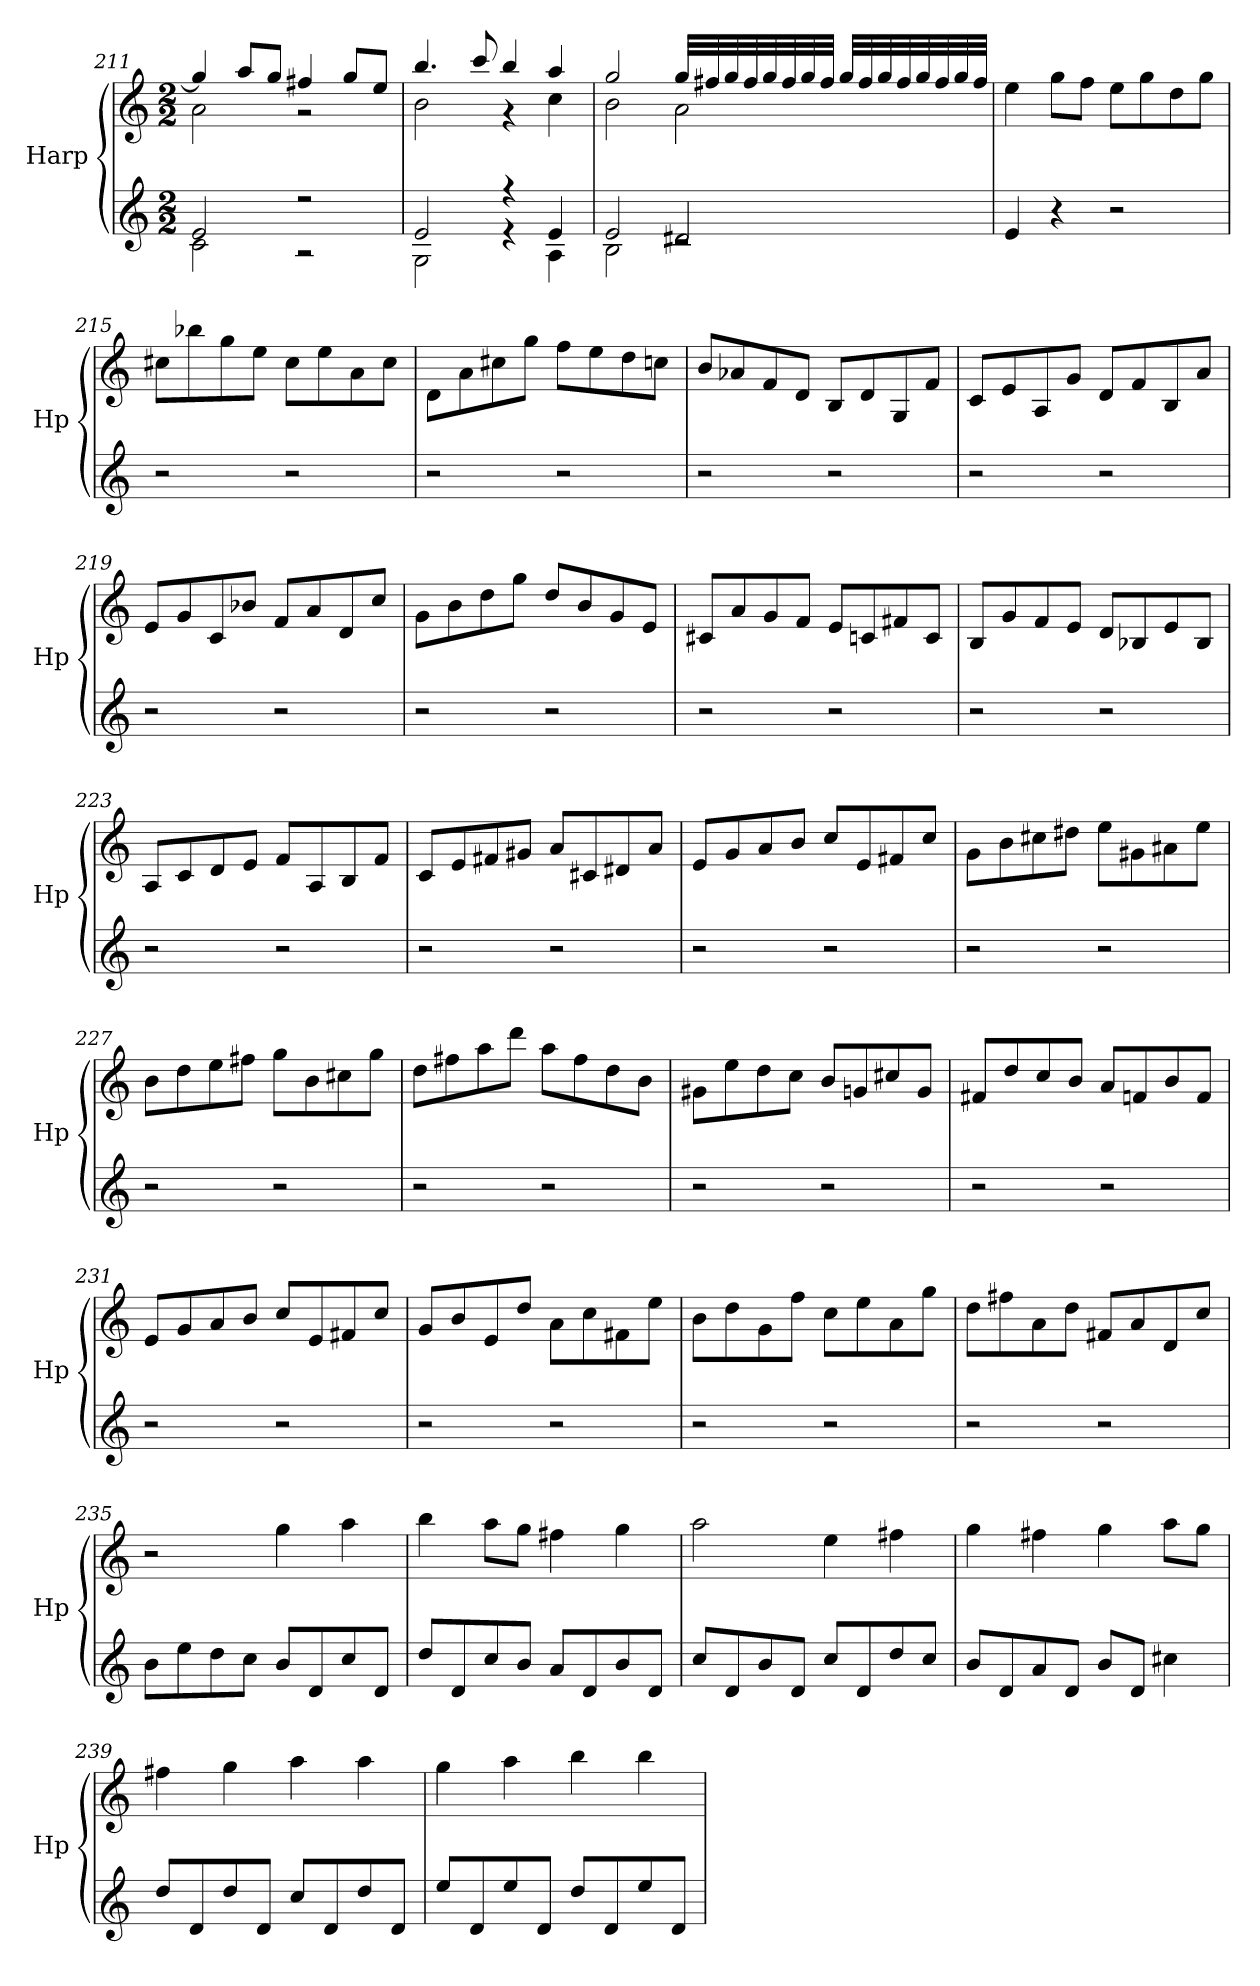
**kern	**kern
*part1	*part1
*staff2	*staff1
*I"Harp	*
*I'Hp	*
*clefG2	*clefG2
*k[]	*k[]
*M2/2	*M2/2
=211	=211
*^	*^
2e/	2c\	4gg/]	2a\
.	.	8aa/L	.
.	.	8gg/J	.
2r	2r	4ff#X/	2r
.	.	8gg/L	.
.	.	8ee/J	.
!!LO:LB:g=z	!!
=212	=212	=212	=212
2e/	2G\	4.bb/	2b\
.	.	8ccc/	.
4r	4re	4bb/	4r
4e/	4A\	4aa/	4cc\
=213	=213	=213	=213
2e/	2B\	2gg/	2b\
2d#X/	2rc	32gg/LLL	2a\
.	.	32ff#X/	.
.	.	32gg/	.
.	.	32ff#/	.
.	.	32gg/	.
.	.	32ff#/	.
.	.	32gg/	.
.	.	32ff#/JJJ	.
.	.	32gg/LLL	.
.	.	32ff#/	.
.	.	32gg/	.
.	.	32ff#/	.
.	.	32gg/	.
.	.	32ff#/	.
.	.	32gg/	.
.	.	32ff#/JJJ	.
*v	*v	*	*
*	*v	*v
=214	=214
4e/	4ee\
4r	8gg\L
.	8ff\J
2r	8ee\L
.	8gg\
.	8dd\
.	8gg\J
=215	=215
2r	8cc#X\L
.	8bb-X\
.	8gg\
.	8ee\J
2r	8cc#\L
.	8ee\
.	8a\
.	8cc#\J
!!LO:LB:g=z
=216	=216
2r	8d\L
.	8a\
.	8cc#X\
.	8gg\J
2r	8ff\L
.	8ee\
.	8dd\
.	8ccn\J
=217	=217
2r	8b/L
.	8a-X/
.	8f/
.	8d/J
2r	8B/L
.	8d/
.	8G/
.	8f/J
=218	=218
2r	8c/L
.	8e/
.	8A/
.	8g/J
2r	8d/L
.	8f/
.	8B/
.	8a/J
=219	=219
2r	8e/L
.	8g/
.	8c/
.	8b-X/J
2r	8f/L
.	8a/
.	8d/
.	8cc/J
=220	=220
2r	8g\L
.	8b\
.	8dd\
.	8gg\J
2r	8dd/L
.	8b/
.	8g/
.	8e/J
!!LO:LB:g=z
=221	=221
2r	8c#X/L
.	8a/
.	8g/
.	8f/J
2r	8e/L
.	8cn/
.	8f#X/
.	8c/J
=222	=222
2r	8B/L
.	8g/
.	8f/
.	8e/J
2r	8d/L
.	8B-X/
.	8e/
.	8B-/J
=223	=223
2r	8A/L
.	8c/
.	8d/
.	8e/J
2r	8f/L
.	8A/
.	8B/
.	8f/J
=224	=224
2r	8c/L
.	8e/
.	8f#X/
.	8g#X/J
2r	8a/L
.	8c#X/
.	8d#X/
.	8a/J
!!LO:LB:g=z
=225	=225
2r	8e/L
.	8g/
.	8a/
.	8b/J
2r	8cc/L
.	8e/
.	8f#X/
.	8cc/J
=226	=226
2r	8g\L
.	8b\
.	8cc#X\
.	8dd#X\J
2r	8ee\L
.	8g#X\
.	8a#X\
.	8ee\J
=227	=227
2r	8b\L
.	8dd\
.	8ee\
.	8ff#X\J
2r	8gg\L
.	8b\
.	8cc#X\
.	8gg\J
=228	=228
2r	8dd\L
.	8ff#X\
.	8aa\
.	8ddd\J
2r	8aa\L
.	8ff#\
.	8dd\
.	8b\J
!!LO:PB:g=z
=229	=229
2r	8g#X\L
.	8ee\
.	8dd\
.	8cc\J
2r	8b/L
.	8gn/
.	8cc#X/
.	8g/J
=230	=230
2r	8f#X/L
.	8dd/
.	8cc/
.	8b/J
2r	8a/L
.	8fn/
.	8b/
.	8f/J
=231	=231
2r	8e/L
.	8g/
.	8a/
.	8b/J
2r	8cc/L
.	8e/
.	8f#X/
.	8cc/J
=232	=232
2r	8g/L
.	8b/
.	8e/
.	8dd/J
2r	8a\L
.	8cc\
.	8f#X\
.	8ee\J
=233	=233
2r	8b\L
.	8dd\
.	8g\
.	8ff\J
2r	8cc\L
.	8ee\
.	8a\
.	8gg\J
!!LO:LB:g=z
=234	=234
2r	8dd\L
.	8ff#X\
.	8a\
.	8dd\J
2r	8f#X/L
.	8a/
.	8d/
.	8cc/J
=235	=235
8b\L	2r
8ee\	.
8dd\	.
8cc\J	.
8b/L	4gg\
8d/	.
8cc/	4aa\
8d/J	.
=236	=236
8dd/L	4bb\
8d/	.
8cc/	8aa\L
8b/J	8gg\J
8a/L	4ff#X\
8d/	.
8b/	4gg\
8d/J	.
=237	=237
8cc/L	2aa\
8d/	.
8b/	.
8d/J	.
8cc/L	4ee\
8d/	.
8dd/	4ff#X\
8cc/J	.
=238	=238
8b/L	4gg\
8d/	.
8a/	4ff#X\
8d/J	.
8b/L	4gg\
8d/J	.
4cc#X\	8aa\L
.	8gg\J
!!LO:LB:g=z
=239	=239
8dd/L	4ff#X\
8d/	.
8dd/	4gg\
8d/J	.
8cc/L	4aa\
8d/	.
8dd/	4aa\
8d/J	.
=240	=240
8ee/L	4gg\
8d/	.
8ee/	4aa\
8d/J	.
8dd/L	4bb\
8d/	.
8ee/	4bb\
8d/J	.
=	=
*-	*-
